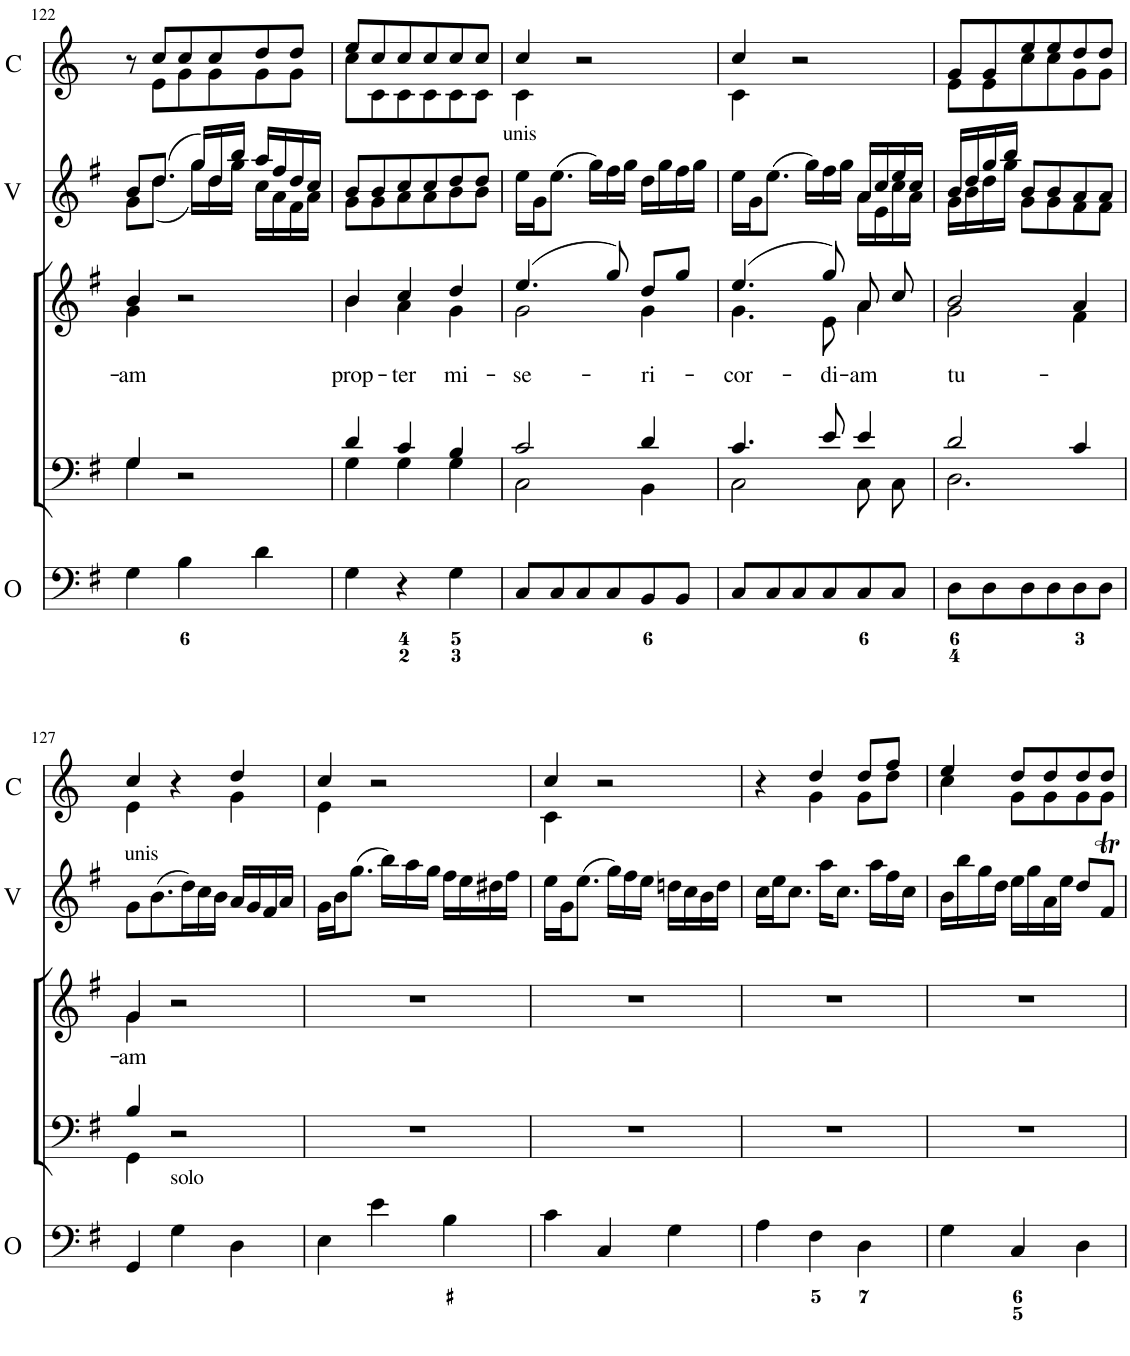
**kern	**kern	**kern	**kern	**kern	**text	**kern	**kern
*part7	*part6	*part5	*part4	*part3	*part3	*part2	*part1
*staff7	*staff6	*staff5	*staff4	*staff3	*staff3	*staff2	*staff1
*I"Violin	*I"Violin	*I"Organo	*I"Bass	*I"Soprano	*	*I"2 Violini	*I"2 Corni in G
*I'Vln.	*I'Vln.	*I'O	*	*	*	*I'V	*I'C
!!LO:PB:g=z
*clefG2	*clefG2	*clefF4	*clefF4	*clefG2	*	*clefG2	*clefG2
*	*	*	*	*	*	*	*Trd3c5
*k[f#]	*k[f#]	*k[f#]	*k[f#]	*k[f#]	*	*k[f#]	*k[]
*M3/4	*M3/4	*M3/4	*M3/4	*M3/4	*	*M3/4	*M3/4
=122	=122	=122	=122	=122	=122	=122	=122
*	*	*	*^	*^	*	*	*
!	!	!	!	!	!	!	!LO:LY:b	!	!
*	*	*	*	*	*	*	*	*^	*^
8g	8b	4G\	4G/	4G\	4b/	4g\	-am	8b/L	8g\L	8r	8ryy
(8.dd	(8.dd	.	.	.	.	.	.	(8.dd/J	(8.dd\J	8cc/L	8e\L
.	.	4B\	2r	2ryy	2r	2ryy	.	.	.	8cc/	8g\
16gg)	16gg)	.	.	.	.	.	.	16gg/LL)	16gg\LL)	.	.
16dd	16dd	.	.	.	.	.	.	16dd/	16dd\	8cc/	8g\
16gg	16bb	.	.	.	.	.	.	16bb/JJ	16gg\JJ	.	.
16cc	16aa	4d\	.	.	.	.	.	16aa/LL	16cc\LL	8dd/	8g\
16a	16ff#	.	.	.	.	.	.	16ff#/	16a\	.	.
16f#	16dd	.	.	.	.	.	.	16dd/	16f#\	8dd/J	8g\J
16a	16cc	.	.	.	.	.	.	16cc/JJ	16a\JJ	.	.
=123	=123	=123	=123	=123	=123	=123	=123	=123	=123	=123	=123
!	!	!	!	!	!	!	!LO:LY:b	!	!	!	!
8g	8b	4G\	4d/	4G\	4b/	4b\	prop-	8b/L	8g\L	8ee/L	8cc\L
8g	8b	.	.	.	.	.	.	8b/	8g\	8cc/	8c\
!	!	!	!	!	!	!	!LO:LY:b	!	!	!	!
8a	8cc	4r	4c/	4G\	4cc/	4a\	-ter	8cc/	8a\	8cc/	8c\
8a	8cc	.	.	.	.	.	.	8cc/	8a\	8cc/	8c\
!	!	!	!	!	!	!	!LO:LY:b	!	!	!	!
8b	8dd	4G\	4B/	4G\	4dd/	4g\	mi-	8dd/	8b\	8cc/	8c\
8b	8dd	.	.	.	.	.	.	8dd/J	8b\J	8cc/J	8c\J
=124	=124	=124	=124	=124	=124	=124	=124	=124	=124	=124	=124
!	!	!	!	!	!	!	!	!LO:TX:a:t=unis	!	!	!
!	!LO:TX:a:t=unis	!	!	!	!	!	!	!	!	!	!
!LO:TX:a:t=unis	!	!	!	!	!	!	!	!	!	!	!
!	!	!	!	!	!	!	!LO:LY:b	!	!	!	!
*	*	*	*	*	*	*	*	*v	*v	*	*
16ee	16ee	8C/L	2c/	2C\	(4.ee/	2g\	-se-	16ee\LL	4cc/	4c\
16g	16g	.	.	.	.	.	.	16g\J	.	.
(8.ee	(8.ee	8C/	.	.	.	.	.	(8.ee\J	.	.
.	.	8C/	.	.	.	.	.	.	2r	2ryy
16gg)	16gg)	.	.	.	.	.	.	16gg\LL)	.	.
16ff#	16ff#	8C/	.	.	8gg/)	.	.	16ff#\	.	.
16gg	16gg	.	.	.	.	.	.	16gg\JJ	.	.
!	!	!	!	!	!	!	!LO:LY:b	!	!	!
16dd	16dd	8BB/	4d/	4BB\	8dd/L	4g\	-ri-	16dd\LL	.	.
16gg	16gg	.	.	.	.	.	.	16gg\	.	.
16ff#	16ff#	8BB/J	.	.	8gg/J	.	.	16ff#\	.	.
16gg	16gg	.	.	.	.	.	.	16gg\JJ	.	.
=125	=125	=125	=125	=125	=125	=125	=125	=125	=125	=125
!	!	!	!	!	!	!	!LO:LY:b	!	!	!
*	*	*	*	*	*	*	*	*^	*	*
16eeLL	16eeLL	8C/L	4.c/	2C\	(4.ee/	4.g\	-cor-	16ee\LL	2ryy	4cc/	4c\
16gJ	16gJ	.	.	.	.	.	.	16g\J	.	.	.
(8.eeJ	(8.eeJ	8C/	.	.	.	.	.	(8.ee\J	.	.	.
.	.	8C/	.	.	.	.	.	.	.	2r	2ryy
16ggLL)	16ggLL)	.	.	.	.	.	.	16gg\LL)	.	.	.
!	!	!	!	!	!	!	!LO:LY:b	!	!	!	!
16ff#	16ff#	8C/	8e/	.	8gg/)	8e\	-di-	16ff#\	.	.	.
16ggJJ	16ggJJ	.	.	.	.	.	.	16gg\JJ	.	.	.
!	!	!	!	!	!	!	!LO:LY:b	!	!	!	!
16a	16a	8C/	4e/	8C\L	8a/	4a\	-am	16a/LL	16a\LL	.	.
16e	16cc	.	.	.	.	.	.	16cc/	16e\	.	.
16cc	16ee	8C/J	.	8C\J	8cc/	.	.	16ee/	16cc\	.	.
16a	16cc	.	.	.	.	.	.	16cc/JJ	16a\JJ	.	.
=126	=126	=126	=126	=126	=126	=126	=126	=126	=126	=126	=126
!	!	!	!	!	!	!	!LO:LY:b	!	!	!	!
16g	16b	8D\L	2d/	2.D\	2b/	2g\	tu-	16b/LL	16g\LL	8g/L	8e\L
16b	16dd	.	.	.	.	.	.	16dd/	16b\	.	.
16dd	16gg	8D\	.	.	.	.	.	16gg/	16dd\	8g/	8e\
16gg	16bb	.	.	.	.	.	.	16bb/JJ	16gg\JJ	.	.
8g	8b	8D\	.	.	.	.	.	8b/L	8g\L	8ee/	8cc\
8g	8b	8D\	.	.	.	.	.	8b/	8g\	8ee/	8cc\
8f#	8a	8D\	4c/	.	4a/	4f#\	.	8a/	8f#\	8dd/	8g\
8f#	8a	8D\J	.	.	.	.	.	8a/J	8f#\J	8dd/J	8g\J
!!LO:LB:g=z	!!
=127	=127	=127	=127	=127	=127	=127	=127	=127	=127	=127	=127
!	!	!	!	!	!	!	!	!LO:TX:a:t=unis	!	!	!
!	!LO:TX:a:t=unis	!	!	!	!	!	!	!	!	!	!
!LO:TX:a:t=unis	!	!	!	!	!	!	!	!	!	!	!
!	!	!	!	!	!	!	!LO:LY:b	!	!	!	!
*	*	*	*	*	*	*	*	*v	*v	*	*
8g	8g	4GG/	4B/	4GG\	4g/	4g\	-am	8g\L	4cc/	4e\
(8.b	(8.b	.	.	.	.	.	.	(8.b\	.	.
!	!	!LO:TX:a:t=solo	!	!	!	!	!	!	!	!
.	.	4G\	2r	2ryy	2r	2ryy	.	.	4r	4ryy
16dd)	16dd)	.	.	.	.	.	.	16dd\L)	.	.
16cc	16cc	.	.	.	.	.	.	16cc\	.	.
16b	16b	.	.	.	.	.	.	16b\JJ	.	.
16a	16a	4D\	.	.	.	.	.	16a/LL	4dd/	4g\
16g	16g	.	.	.	.	.	.	16g/	.	.
16f#	16f#	.	.	.	.	.	.	16f#/	.	.
16a	16a	.	.	.	.	.	.	16a/JJ	.	.
*	*	*	*v	*v	*	*	*	*	*	*
*	*	*	*	*v	*v	*	*	*	*
=128	=128	=128	=128	=128	=128	=128	=128	=128
16g	16g	4E\	2.r	2.r	.	16g\LL	4cc/	4e\
16b	16b	.	.	.	.	16b\J	.	.
(8.gg	(8.gg	.	.	.	.	(8.gg\J	.	.
.	.	4e\	.	.	.	.	2r	2ryy
16bb)	16bb)	.	.	.	.	16bb\LL)	.	.
16aa	16aa	.	.	.	.	16aa\	.	.
16gg	16gg	.	.	.	.	16gg\JJ	.	.
16ff#	16ff#	4B\	.	.	.	16ff#\LL	.	.
16ee	16ee	.	.	.	.	16ee\	.	.
16dd#X	16dd#X	.	.	.	.	16dd#X\	.	.
16ff#	16ff#	.	.	.	.	16ff#\JJ	.	.
=129	=129	=129	=129	=129	=129	=129	=129	=129
16ee	16ee	4c\	2.r	2.r	.	16ee\LL	4cc/	4c\
16g	16g	.	.	.	.	16g\J	.	.
(8.ee	(8.ee	.	.	.	.	(8.ee\J	.	.
.	.	4C/	.	.	.	.	2r	2ryy
16gg)	16gg)	.	.	.	.	16gg\LL)	.	.
16ff#	16ff#	.	.	.	.	16ff#\	.	.
16ee	16ee	.	.	.	.	16ee\JJ	.	.
16ddn	16ddn	4G\	.	.	.	16ddn\LL	.	.
16cc	16cc	.	.	.	.	16cc\	.	.
16b	16b	.	.	.	.	16b\	.	.
16dd	16dd	.	.	.	.	16dd\JJ	.	.
=130	=130	=130	=130	=130	=130	=130	=130	=130
16cc	16cc	4A\	2.r	2.r	.	16cc\LL	4r	4ryy
16ee	16ee	.	.	.	.	16ee\J	.	.
8.cc	8.cc	.	.	.	.	8.cc\J	.	.
.	.	4F#\	.	.	.	.	4dd/	4g\
16aa	16aa	.	.	.	.	16aa\KL	.	.
8.cc	8.cc	.	.	.	.	8.cc\J	.	.
.	.	4D\	.	.	.	.	8dd/L	8g\L
16aa	16aa	.	.	.	.	16aa\LL	.	.
16ff#	16ff#	.	.	.	.	16ff#\	8ff/J	8dd\J
16cc	16cc	.	.	.	.	16cc\JJ	.	.
=131	=131	=131	=131	=131	=131	=131	=131	=131
16b	16b	4G\	2.r	2.r	.	16b\LL	4ee/	4cc\
16bb	16bb	.	.	.	.	16bb\	.	.
16gg	16gg	.	.	.	.	16gg\	.	.
16dd	16dd	.	.	.	.	16dd\JJ	.	.
16ee	16ee	4C/	.	.	.	16ee\LL	8dd/L	8g\L
16gg	16gg	.	.	.	.	16gg\	.	.
16a	16a	.	.	.	.	16a\	8dd/	8g\
16ee	16ee	.	.	.	.	16ee\JJ	.	.
8dd	8dd	4D\	.	.	.	8dd/L	8dd/	8g\
8f#t	8f#t	.	.	.	.	8f#t/J	8dd/J	8g\J
*	*	*	*	*	*	*	*v	*v
=	=	=	=	=	=	=	=
*-	*-	*-	*-	*-	*-	*-	*-
